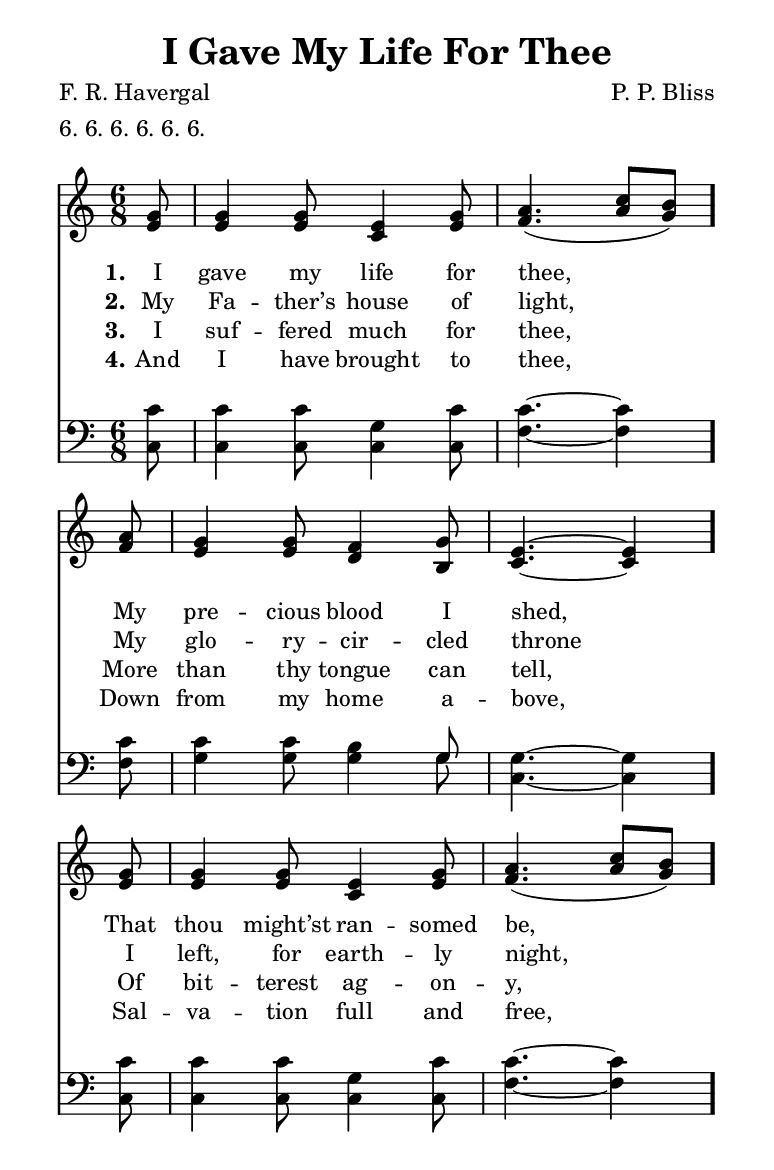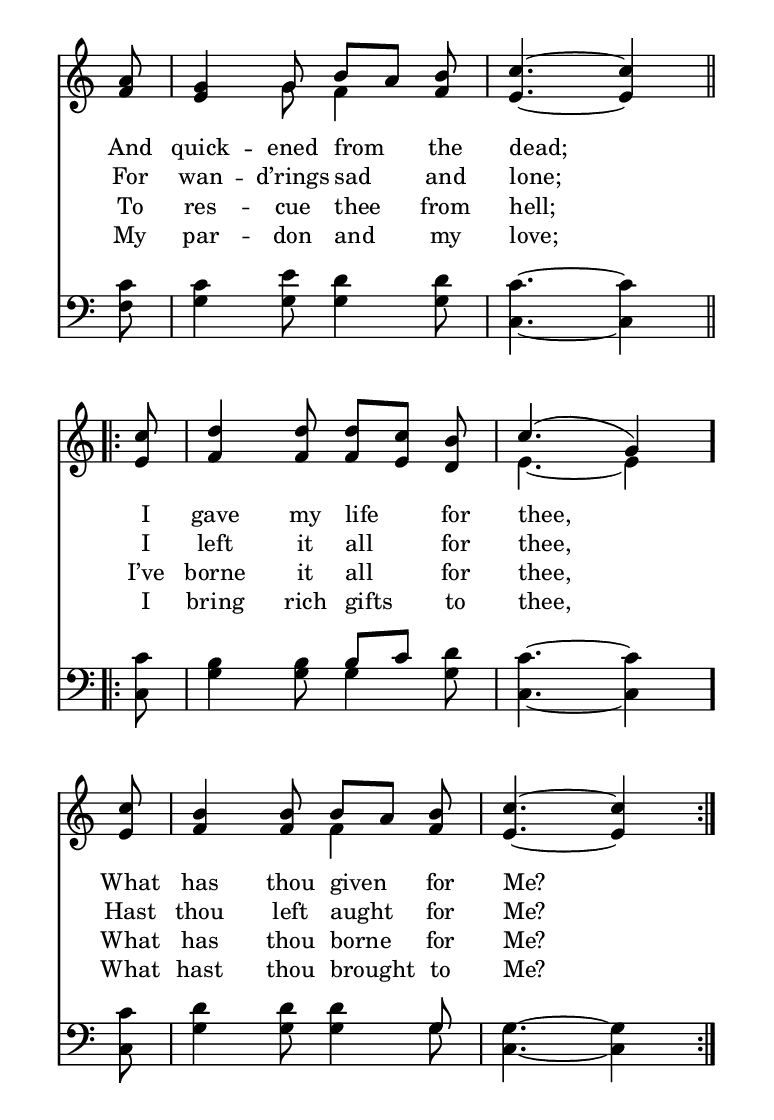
\include "common/global.ily"
\paper {
  \include "common/paper.ily"
  ragged-bottom = ##t
  ragged-last-bottom = ##t
  systems-per-page = ##f
  %page-count = ##f
}

\header{
  hymnnumber = "75"
  title = "I Gave My Life For Thee"
  tunename = "Gift"
  meter = "6. 6. 6. 6. 6. 6."
  poet = "F. R. Havergal"
  composer = "P. P. Bliss"
  %copyright = ""
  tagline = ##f
}

% for fermata in MIDI
ta = { \tempo 4=80 }
tb = { \tempo 4=40 }

patternAA = { c8 | c4 c8 c4 c8 | c4.( c8[ c8]) }
patternAB = { c8 | c4 c8 c4 c8 | c4. c4        }

patternBA = \patternAB
patternBB = { c8 | c4 c8 c8[ c8] c8 | c4. c4   }

patternAC = \patternBB

global = {
  \include "common/overrides.ily"
  \override Staff.TimeSignature.style = #'numbered
  \time 6/8
  \override Score.MetronomeMark.transparent = ##t % hide all fermata changes too
  \ta
  \key c \major
  \partial 8
  \autoBeamOff
}

notesSoprano = {
\global
\relative c'' {

  \changePitch \patternAA { g | g g e g | a c b } \bar "."
  \changePitch \patternBA { a | g g f g | e ~ e } \bar "."
  \changePitch \patternAA { g | g g e g | a c b } \bar "."
  \changePitch \patternBB { a | g g b a b | c ~ c } %\bar "."

	\bar ".|:-||"
	\repeat volta 2 {

  \changePitch \patternAC { c | d d d c b | c( g) } \bar "."
  \changePitch \patternBB { c | b b b a b | c ~ c }

	}

}
}

notesAlto = {
\global
\relative e' {

  \changePitch \patternAA { e | e e c e | f a g }
  \changePitch \patternBA { f | e e d b | c ~ c }
  \changePitch \patternAA { e | e e c e | f a g }
  \changePitch \patternBA { f | e g f f | e ~ e }

	\repeat volta 2 {

  \changePitch \patternAC { e | f f f e d | e ~ e }
  \changePitch \patternBA { e | f f f f | e ~ e }

	}

}
}

notesTenor = {
\global
\relative a {

  \changePitch \patternAB { c | c c g c | c ~ c }
  \changePitch \patternBA { c | c c b g | g ~ g }
  \changePitch \patternAB { c | c c g c | c ~ c }
  \changePitch \patternBA { c | c e d d | c ~ c }

	\repeat volta 2 {

  \changePitch \patternAC { c | b b b c d | c ~ c }
  \changePitch \patternBA { c | d d d g, | g ~ g }

	}

}
}

notesBass = {
\global
\relative f {

  \changePitch \patternAB { c | c c c c | f ~ f }
  \changePitch \patternBA { f | g g g g | c, ~ c }
  \changePitch \patternAB { c | c c c c | f ~ f }
  \changePitch \patternBA { f | g g g g | c, ~ c }

	\repeat volta 2 {

  \changePitch \patternAB { c | g' g g g | c, ~ c }
  \changePitch \patternBA { c | g' g g g | c, ~ c }

	}

}
}

wordsA = \lyricmode {
\set stanza = "1."

I gave my life for thee,
My pre -- cious blood I shed, \break
That thou might’st ran -- somed be,
And quick -- ened from the dead; \break
I gave my life for thee,
What has thou given for Me? \break

}

wordsB = \lyricmode {
\set stanza = "2."

My Fa -- ther’s house of light,
My glo -- ry -- cir -- cled throne
I left, for earth -- ly night,
For wan -- d’rings sad and lone;
I left it all for thee,
Hast thou left aught for Me?

}

wordsC = \lyricmode {
\set stanza = "3."

I suf -- fered much for thee,
More than thy tongue can tell,
Of bit -- terest ag -- on -- y,
To res -- cue thee from hell;
I’ve borne it all for thee,
What has thou borne for Me?

}

wordsD = \lyricmode {
\set stanza = "4."

And I have brought to thee,
Down from my home a -- bove,
Sal -- va -- tion full and free,
My par -- don and my love;
I bring rich gifts to thee,
What hast thou brought to Me?

}

\score {
  \context ChoirStaff <<
    \context Staff = upper <<
      \set Staff.autoBeaming = ##f
      \set ChoirStaff.systemStartDelimiter = #'SystemStartBar
      \set ChoirStaff.printPartCombineTexts = ##f
      \partcombine #'(2 . 9) \notesSoprano \notesAlto
      \context NullVoice = sopranos { \voiceOne << \notesSoprano >> }
      \context NullVoice = altos { \voiceTwo << \notesAlto >> }
      \context Lyrics = one   \lyricsto sopranos \wordsA
      \context Lyrics = two   \lyricsto sopranos \wordsB
      \context Lyrics = three \lyricsto sopranos \wordsC
      \context Lyrics = four  \lyricsto sopranos \wordsD
    >>
    \context Staff = men <<
      \clef bass
      \set ChoirStaff.printPartCombineTexts = ##f
      \partcombine #'(2 . 9) \notesTenor \notesBass
      \context NullVoice = tenors { \voiceOne << \notesTenor >> }
      \context NullVoice = basses { \voiceTwo << \notesBass >> }
    >>
  >>
  \layout {
    \include "common/layout.ily"
  }
}

\score {
  \context ChoirStaff <<
    \context Staff = upper <<
      \set Staff.autoBeaming = ##f
      \set ChoirStaff.systemStartDelimiter = #'SystemStartBar
      \context Voice  = sopranos \unfoldRepeats { \voiceOne << \notesSoprano >> }
      \context Voice  = altos \unfoldRepeats { \voiceTwo << \notesAlto >> }
      \context Lyrics = one   \lyricsto sopranos \wordsA
      \context Lyrics = two   \lyricsto sopranos \wordsB
      \context Lyrics = three \lyricsto sopranos \wordsC
      \context Lyrics = four  \lyricsto sopranos \wordsD
    >>
    \context Staff = men <<
      \clef bass
      \context Voice  = tenors \unfoldRepeats { \voiceOne << \notesTenor >> }
      \context Voice  = basses \unfoldRepeats { \voiceTwo << \notesBass >> }
    >>
  >>
  \midi{
    \include "common/midi.ily"
  }
}

\version "2.19.49"  % necessary for upgrading to future LilyPond versions.

% vi:set et ts=2 sw=2 ai nocindent syntax=lilypond:
